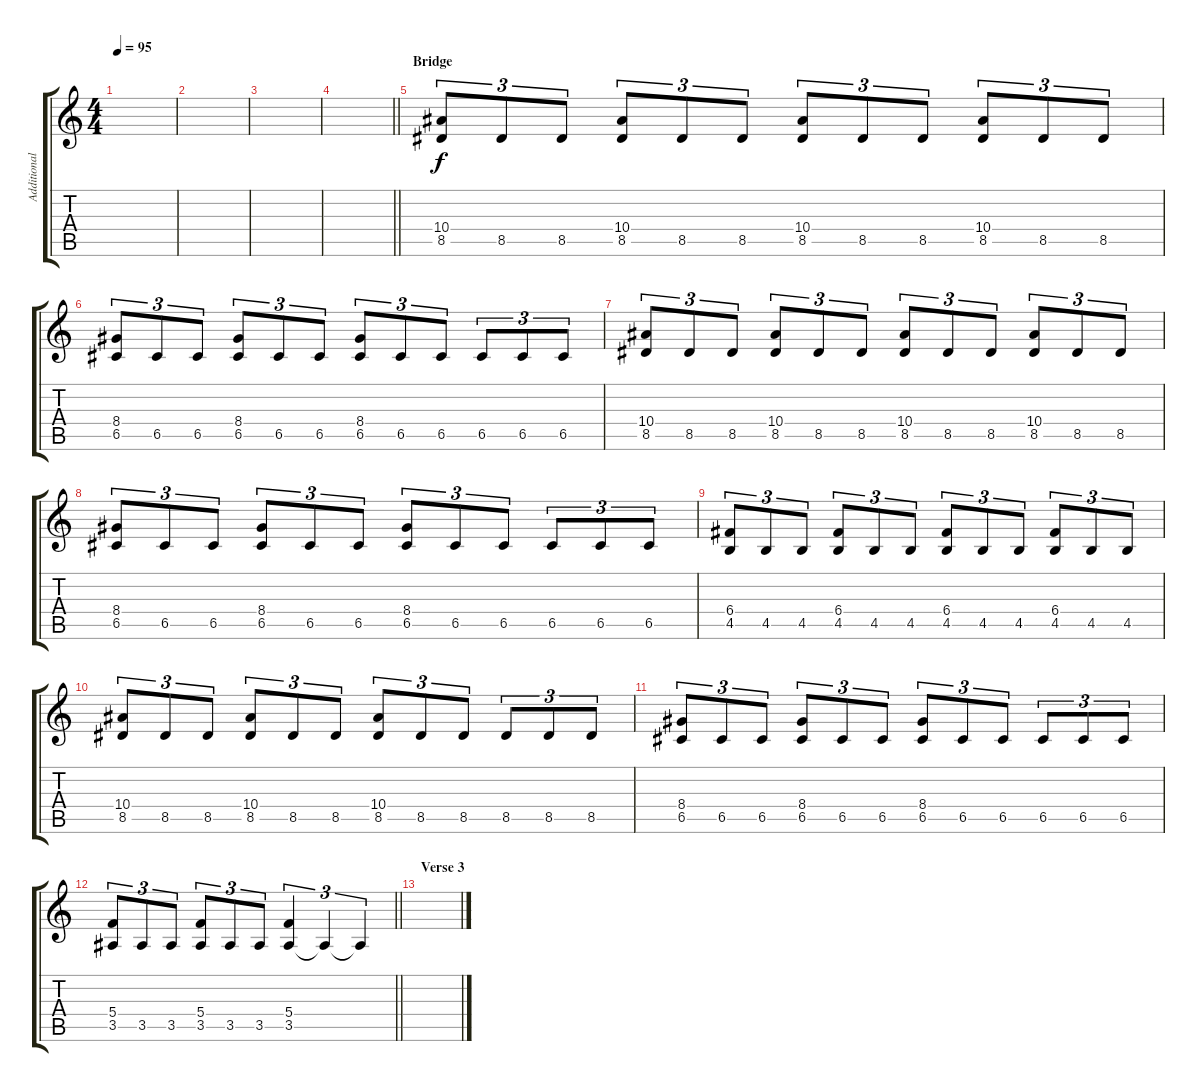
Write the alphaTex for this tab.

\track ("Additional Guitar" "Additional") {instrument distortionguitar}
\staff {score tabs}
\tuning (D4 A3 F3 C3 G2 D2) {hide}
\ts (4 4)
\tempo 95
\clef g2
\ks c
|
|
|
\barLineRight lightlight
|
\section ("" "Bridge")
(10.4 8.5).8{tu (3 2)} 8.5.8{tu (3 2)} 8.5.8{tu (3 2)} (10.4 8.5).8{tu (3 2)} 8.5.8{tu (3 2)} 8.5.8{tu (3 2)} (10.4 8.5).8{tu (3 2)} 8.5.8{tu (3 2)} 8.5.8{tu (3 2)} (10.4 8.5).8{tu (3 2)} 8.5.8{tu (3 2)} 8.5.8{tu (3 2)} |
(8.4 6.5).8{tu (3 2)} 6.5.8{tu (3 2)} 6.5.8{tu (3 2)} (8.4 6.5).8{tu (3 2)} 6.5.8{tu (3 2)} 6.5.8{tu (3 2)} (8.4 6.5).8{tu (3 2)} 6.5.8{tu (3 2)} 6.5.8{tu (3 2)} 6.5.8{tu (3 2)} 6.5.8{tu (3 2)} 6.5.8{tu (3 2)} |
(10.4 8.5).8{tu (3 2)} 8.5.8{tu (3 2)} 8.5.8{tu (3 2)} (10.4 8.5).8{tu (3 2)} 8.5.8{tu (3 2)} 8.5.8{tu (3 2)} (10.4 8.5).8{tu (3 2)} 8.5.8{tu (3 2)} 8.5.8{tu (3 2)} (10.4 8.5).8{tu (3 2)} 8.5.8{tu (3 2)} 8.5.8{tu (3 2)} |
(8.4 6.5).8{tu (3 2)} 6.5.8{tu (3 2)} 6.5.8{tu (3 2)} (8.4 6.5).8{tu (3 2)} 6.5.8{tu (3 2)} 6.5.8{tu (3 2)} (8.4 6.5).8{tu (3 2)} 6.5.8{tu (3 2)} 6.5.8{tu (3 2)} 6.5.8{tu (3 2)} 6.5.8{tu (3 2)} 6.5.8{tu (3 2)} |
(6.4 4.5).8{tu (3 2)} 4.5.8{tu (3 2)} 4.5.8{tu (3 2)} (6.4 4.5).8{tu (3 2)} 4.5.8{tu (3 2)} 4.5.8{tu (3 2)} (6.4 4.5).8{tu (3 2)} 4.5.8{tu (3 2)} 4.5.8{tu (3 2)} (6.4 4.5).8{tu (3 2)} 4.5.8{tu (3 2)} 4.5.8{tu (3 2)} |
(10.4 8.5).8{tu (3 2)} 8.5.8{tu (3 2)} 8.5.8{tu (3 2)} (10.4 8.5).8{tu (3 2)} 8.5.8{tu (3 2)} 8.5.8{tu (3 2)} (10.4 8.5).8{tu (3 2)} 8.5.8{tu (3 2)} 8.5.8{tu (3 2)} 8.5.8{tu (3 2)} 8.5.8{tu (3 2)} 8.5.8{tu (3 2)} |
(8.4 6.5).8{tu (3 2)} 6.5.8{tu (3 2)} 6.5.8{tu (3 2)} (8.4 6.5).8{tu (3 2)} 6.5.8{tu (3 2)} 6.5.8{tu (3 2)} (8.4 6.5).8{tu (3 2)} 6.5.8{tu (3 2)} 6.5.8{tu (3 2)} 6.5.8{tu (3 2)} 6.5.8{tu (3 2)} 6.5.8{tu (3 2)} |
\barLineRight lightlight
(5.4 3.5).8{tu (3 2)} 3.5.8{tu (3 2)} 3.5.8{tu (3 2)} (5.4 3.5).8{tu (3 2)} 3.5.8{tu (3 2)} 3.5.8{tu (3 2)} (5.4 3.5).4{tu (3 2)} 3.5{t}.4{tu (3 2)} 3.5{t}.4{tu (3 2)} |
\section ("" "Verse 3")
